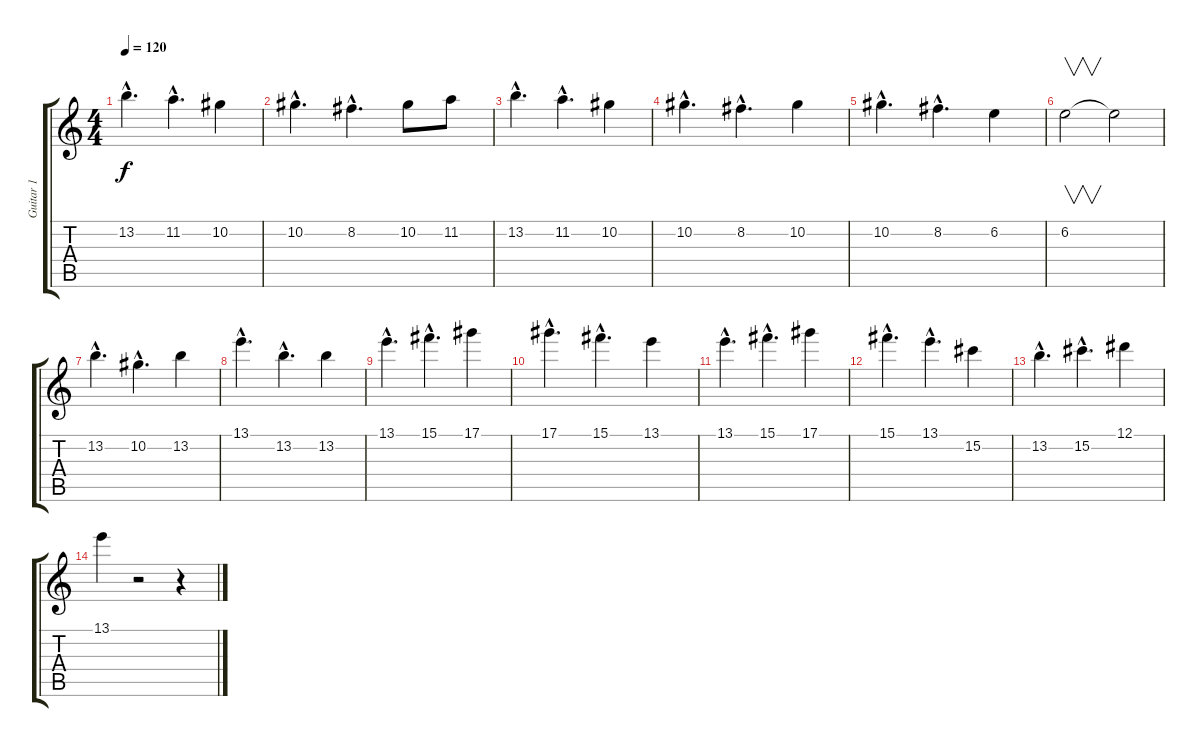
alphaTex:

\track ("Guitar 1" "Guitar 1") {instrument overdrivenguitar}
\staff {score tabs}
\tuning (Eb4 Bb3 Gb3 Db3 Ab2 Eb2) {hide}
\ts (4 4)
\tempo 120
\clef g2
\ks c
13.2{hac}.4{d dy f} 11.2{hac}.4{d} 10.2.4 |
10.2{hac}.4{d} 8.2{hac}.4{d} 10.2.8 11.2.8 |
13.2{hac}.4{d} 11.2{hac}.4{d} 10.2.4 |
10.2{hac}.4{d} 8.2{hac}.4{d} 10.2.4 |
10.2{hac}.4{d} 8.2{hac}.4{d} 6.2.4 |
6.2.2{v} 6.2{t}.2 |
13.2{hac}.4{d} 10.2{hac}.4{d} 13.2.4 |
13.1{hac}.4{d} 13.2{hac}.4{d} 13.2.4 |
13.1{hac}.4{d} 15.1{hac}.4{d} 17.1.4 |
17.1{hac}.4{d} 15.1{hac}.4{d} 13.1.4 |
13.1{hac}.4{d} 15.1{hac}.4{d} 17.1.4 |
15.1{hac}.4{d} 13.1{hac}.4{d} 15.2.4 |
13.2{hac}.4{d} 15.2{hac}.4{d} 12.1.4 |
13.1.4 r.2 r.4
